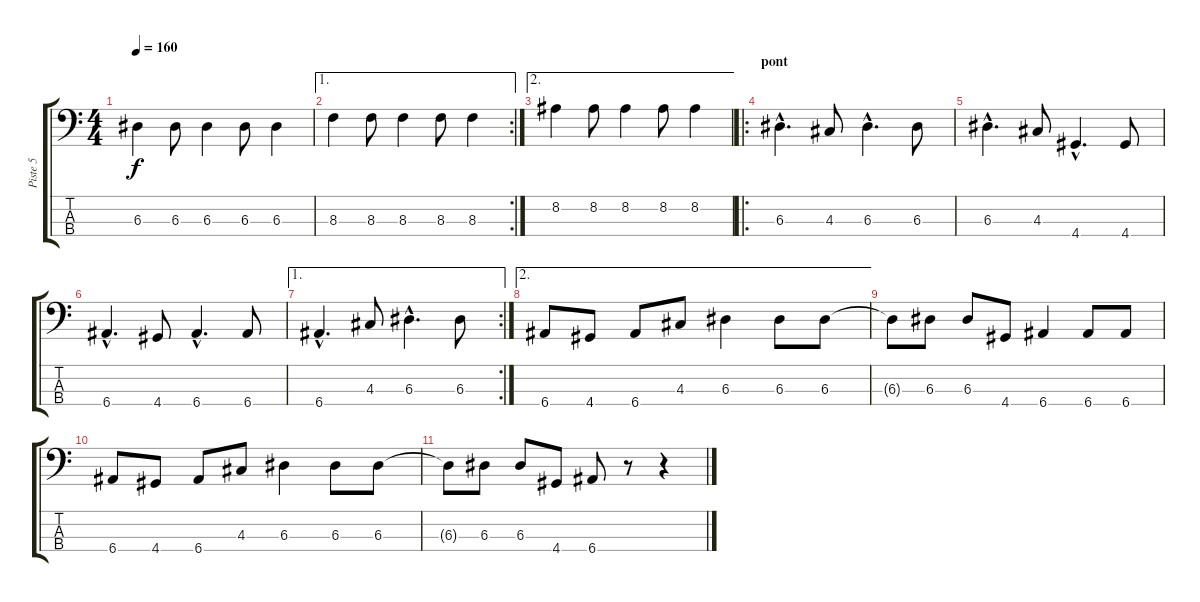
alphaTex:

\track ("Piste 5" "Piste 5") {instrument electricbasspick}
\staff {score tabs}
\tuning (G2 D2 A1 E1) {hide}
\ts (4 4)
\tempo 160
\clef f4
\ks c
6.3.4{dy f} 6.3.8 6.3.4 6.3.8 6.3.4 |
\ae 1
\rc 2
8.3.4 8.3.8 8.3.4 8.3.8 8.3.4 |
\ae 2
8.2.4 8.2.8 8.2.4 8.2.8 8.2.4 |
\ro
\section ("" "pont")
6.3{hac}.4{d} 4.3.8 6.3{hac}.4{d} 6.3.8 |
6.3{hac}.4{d} 4.3.8 4.4{hac}.4{d} 4.4.8 |
6.4{hac}.4{d} 4.4.8 6.4{hac}.4{d} 6.4.8 |
\ae 1
\rc 2
6.4{hac}.4{d} 4.3.8 6.3{hac}.4{d} 6.3.8 |
\ae 2
6.4.8 4.4.8 6.4.8 4.3.8 6.3.4 6.3.8 6.3.8 |
6.3{t}.8 6.3.8 6.3.8 4.4.8 6.4.4 6.4.8 6.4.8 |
6.4.8 4.4.8 6.4.8 4.3.8 6.3.4 6.3.8 6.3.8 |
6.3{t}.8 6.3.8 6.3.8 4.4.8 6.4.8 r.8 r.4
